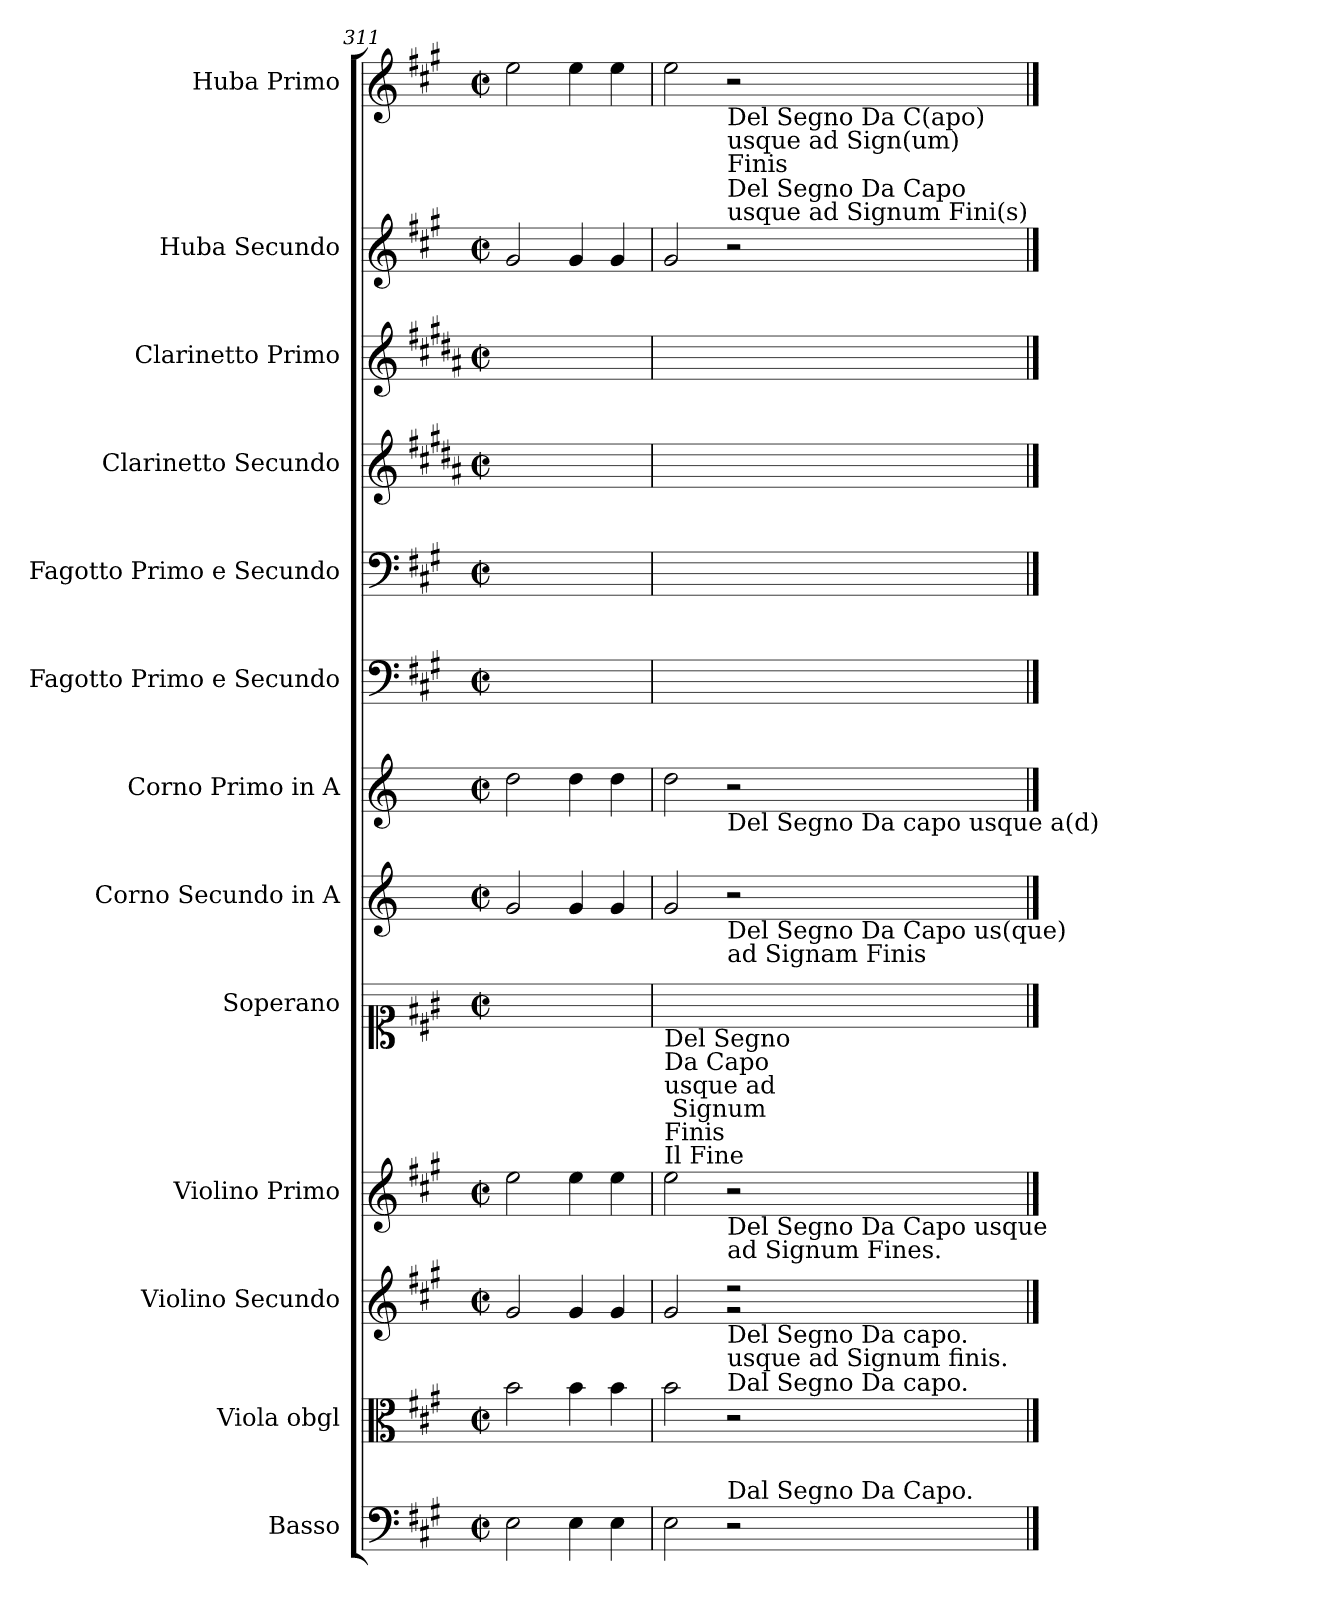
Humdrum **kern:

**kern	**kern	**kern	**kern	**kern	**kern	**kern	**kern	**kern	**kern	**kern	**kern	**kern
*part13	*part12	*part11	*part10	*part9	*part8	*part7	*part6	*part5	*part4	*part3	*part2	*part1
*staff13	*staff12	*staff11	*staff10	*staff9	*staff8	*staff7	*staff6	*staff5	*staff4	*staff3	*staff2	*staff1
*I"Basso	*I"Viola obgl	*I"Violino Secundo	*I"Violino Primo	*I"Soperano	*I"Corno Secundo in A	*I"Corno Primo in A	*I"Fagotto Primo e Secundo	*I"Fagotto Primo e Secundo	*I"Clarinetto Secundo	*I"Clarinetto Primo	*I"Huba Secundo	*I"Huba Primo
*I'b	*I'vla	*	*I'vl I	*I'S	*	*I'cor I in A	*	*	*	*I'cl I	*	*
*clefF4	*clefC3	*clefG2	*clefG2	*clefC1	*clefG2	*clefG2	*clefF4	*clefF4	*clefG2	*clefG2	*clefG2	*clefG2
*	*	*	*	*	*ITrd2c3	*ITrd2c3	*	*	*ITrd1c2	*ITrd1c2	*	*
*k[f#c#g#]	*k[f#c#g#]	*k[f#c#g#]	*k[f#c#g#]	*k[f#c#g#]	*k[f#c#g#]	*k[f#c#g#]	*k[f#c#g#]	*k[f#c#g#]	*k[f#c#g#]	*k[f#c#g#]	*k[f#c#g#]	*k[f#c#g#]
*M2/2	*M2/2	*M2/2	*M2/2	*M2/2	*M2/2	*M2/2	*M2/2	*M2/2	*M2/2	*M2/2	*M2/2	*M2/2
*met(c|)	*met(c|)	*met(c|)	*met(c|)	*met(c|)	*met(c|)	*met(c|)	*met(c|)	*met(c|)	*met(c|)	*met(c|)	*met(c|)	*met(c|)
=311	=311	=311	=311	=311	=311	=311	=311	=311	=311	=311	=311	=311
2E\	2b\	2g#/	2ee\	1ryy	2e/	2b\	2E\yy	2E\yy	1ryy	1ryy	2g#/	2ee\
4E\	4b\	4g#/	4ee\	.	4e/	4b\	4E\yy	4E\yy	.	.	4g#/	4ee\
4E\	4b\	4g#/	4ee\	.	4e/	4b\	4E\yy	4E\yy	.	.	4g#/	4ee\
=312	=312	=312	=312	=312	=312	=312	=312	=312	=312	=312	=312	=312
*	*	*^	*	*	*	*	*	*	*	*	*	*
!	!	!	!	!	!LO:TX:b:t=Del Segno\nDa Capo\nusque ad\n Signum\nFinis\nIl Fine	!	!	!	!	!	!	!	!
2E\	2b\	2g#/	2ryy	2ee\	1ryy	2e/	2b\	2E\yy	2E\yy	1ryy	1ryy	2g#/	2ee\
!	!	!	!	!	!	!	!	!	!	!	!	!	!LO:TX:b:t=Del Segno Da C(apo)\nusque ad Sign(um)\nFinis
!	!	!	!	!	!	!	!	!	!	!	!	!LO:TX:a:t=Del Segno Da Capo\nusque ad Signum Fini(s)	!
!	!	!	!	!	!	!	!LO:TX:b:t=Del Segno Da capo usque a(d)	!	!	!	!	!	!
!	!	!	!	!	!	!LO:TX:b:t=Del Segno Da Capo us(que)\nad Signam Finis	!	!	!	!	!	!	!
!	!	!	!	!LO:TX:b:t=Del Segno Da Capo usque\nad Signum Fines.	!	!	!	!	!	!	!	!	!
!	!	!LO:TX:b:t=Del Segno Da capo.\nusque ad Signum finis.	!	!	!	!	!	!	!	!	!	!	!
!	!LO:TX:a:t=Dal Segno Da capo.	!	!	!	!	!	!	!	!	!	!	!	!
!LO:TX:a:t=Dal Segno Da Capo.	!	!	!	!	!	!	!	!	!	!	!	!	!
2r	2r	2r	2r	2r	.	2r	2r	2ryy	2ryy	.	.	2r	2r
*	*	*v	*v	*	*	*	*	*	*	*	*	*	*
==	==	==	==	==	==	==	==	==	==	==	==	==
*-	*-	*-	*-	*-	*-	*-	*-	*-	*-	*-	*-	*-
